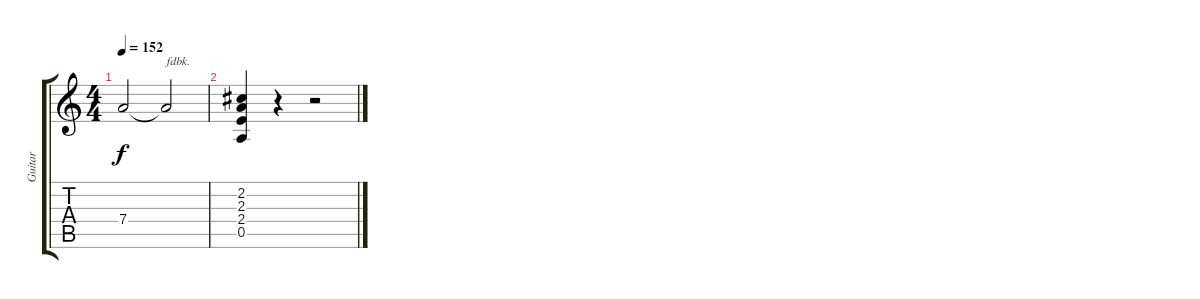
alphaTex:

\track ("Guitar" "Guitar") {instrument distortionguitar}
\staff {score tabs}
\tuning (E4 B3 G3 D3 A2 E2) {hide}
\ts (4 4)
\tempo 152
\clef g2
\ks c
7.4{t}.2{dy f} 7.4{t}.2{txt "fdbk."} |
(2.2 2.3 2.4 0.5).4 r.4 r.2
